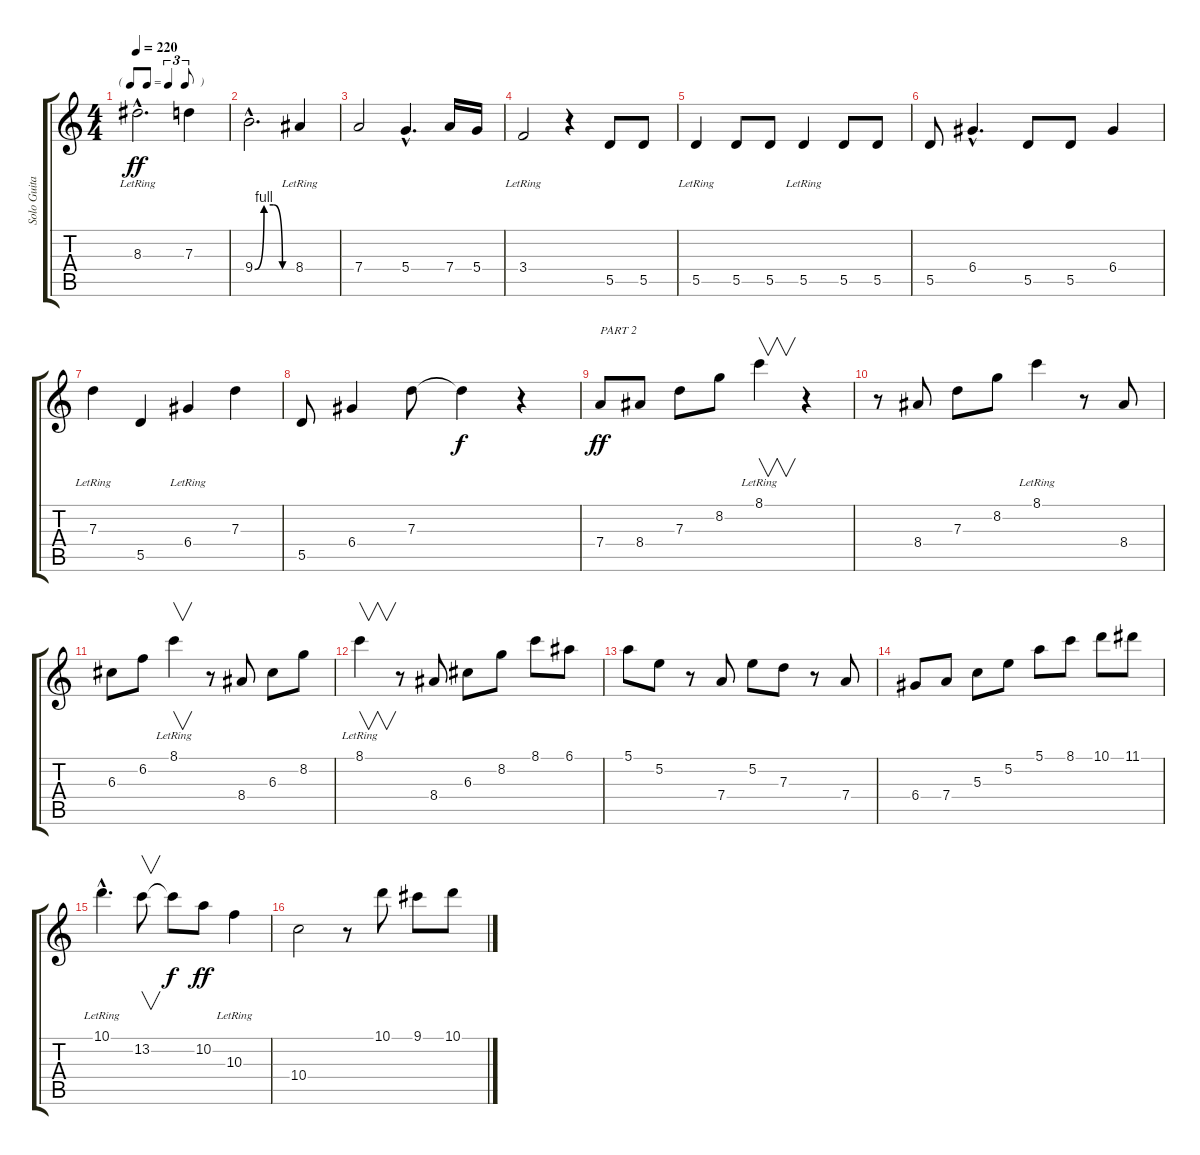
\track ("Solo Guitar (For Sound)" "Solo Guita") {instrument electricbasspick}
\staff {score tabs}
\tuning (E4 B3 G3 D3 A2 E2) {hide}
\ts (4 4)
\tf triplet8th
\tempo 220
\clef g2
\ks c
8.3{hac lr}.2{d dy ff} 7.3.4 |
9.4{be (custom 0 0 15 4 30 4 45 0 60 0) hac}.2{d} 8.4{lr}.4 |
7.4.2 5.4{hac}.4{d} 7.4.16 5.4.16 |
3.4{lr}.2 r.4 5.5.8 5.5.8 |
5.5{lr}.4 5.5.8 5.5.8 5.5{lr}.4 5.5.8 5.5.8 |
5.5.8 6.4{hac}.4{d} 5.5.8 5.5.8 6.4.4 |
7.3{lr}.4 5.5.4 6.4{lr}.4 7.3.4 |
5.5.8 6.4.4 7.3.8 7.3{t}.4{dy f} r.4 |
7.4.8{txt "PART 2" dy ff} 8.4.8 7.3.8 8.2.8 8.1{lr}.4{v} r.4 |
r.8 8.4.8 7.3.8 8.2.8 8.1{lr}.4 r.8 8.4.8 |
6.3.8 6.2.8 8.1{lr}.4{v} r.8 8.4.8 6.3.8 8.2.8 |
8.1{lr}.4{v} r.8 8.4.8 6.3.8 8.2.8 8.1.8 6.1.8 |
5.1.8 5.2.8 r.8 7.4.8 5.2.8 7.3.8 r.8 7.4.8 |
6.4.8 7.4.8 5.3.8 5.2.8 5.1.8 8.1.8 10.1.8 11.1.8 |
10.1{hac lr}.4{d} 13.2.8{v} 13.2{t}.8{dy f} 10.2.8{dy ff} 10.3{lr}.4 |
10.4.2 r.8 10.1.8 9.1.8 10.1.8
